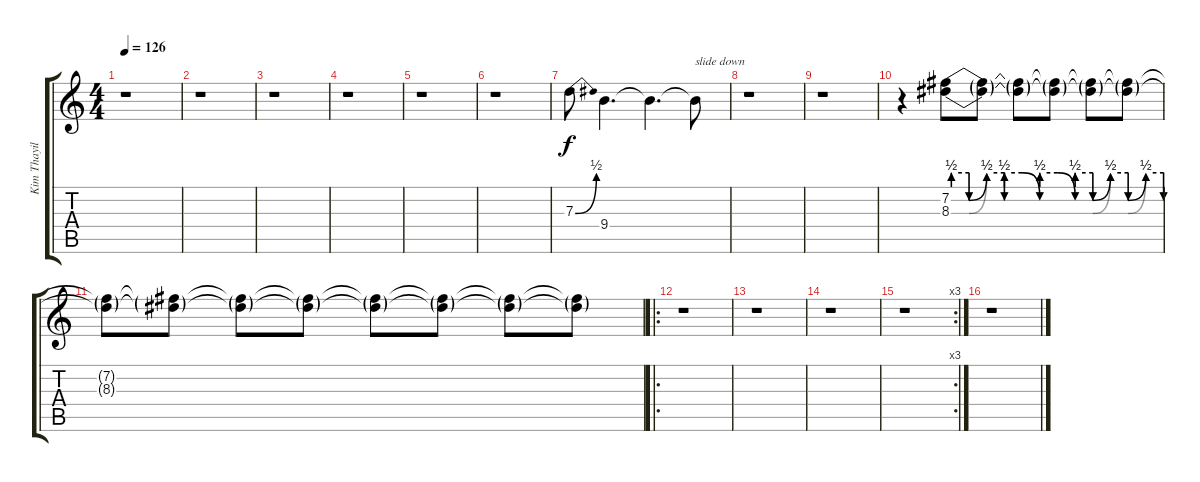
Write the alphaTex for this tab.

\track ("Kim Thayil - Solo" "Kim Thayil") {instrument distortionguitar}
\staff {score tabs}
\tuning (E4 B3 G3 D3 A2 D2) {hide}
\ts (4 4)
\tempo 126
\clef g2
\ks c
r.1{dy f} |
r.1 |
r.1 |
r.1 |
r.1 |
r.1 |
7.3{be (bend 0 0 60 2)}.8 9.4.4{d} 9.4{t}.4{d} 9.4{t}.8{txt "slide down"} |
r.1 |
r.1 |
r.4 (7.2{be (custom 0 0 0 2 5 2 5 0 10 2 15 2 15 0 15 2 20 2 25 0 25 2 30 2 35 0 35 2 40 2 40 0 45 2 50 2 50 0 55 2 60 2 60 0)} 8.3{be (custom 0 0 0 2 5 2 5 0 10 2 15 2 15 0 15 2 20 2 25 0 25 2 30 2 35 0 35 2 40 2 40 0 45 2 50 2 50 0 55 2 60 2 60 0)}).8 (7.2{t} 8.3{t}).8 (7.2{t} 8.3{t}).8 (7.2{t} 8.3{t}).8 (7.2{t} 8.3{t}).8 (7.2{t} 8.3{t}).8 |
(7.2{t} 8.3{t}).8 (7.2{t} 8.3{t}).8 (7.2{t} 8.3{t}).8 (7.2{t} 8.3{t}).8 (7.2{t} 8.3{t}).8 (7.2{t} 8.3{t}).8 (7.2{t} 8.3{t}).8 (7.2{t} 8.3{t}).8 |
\ro
r.1 |
r.1 |
r.1 |
\rc 3
r.1 |
r.1
